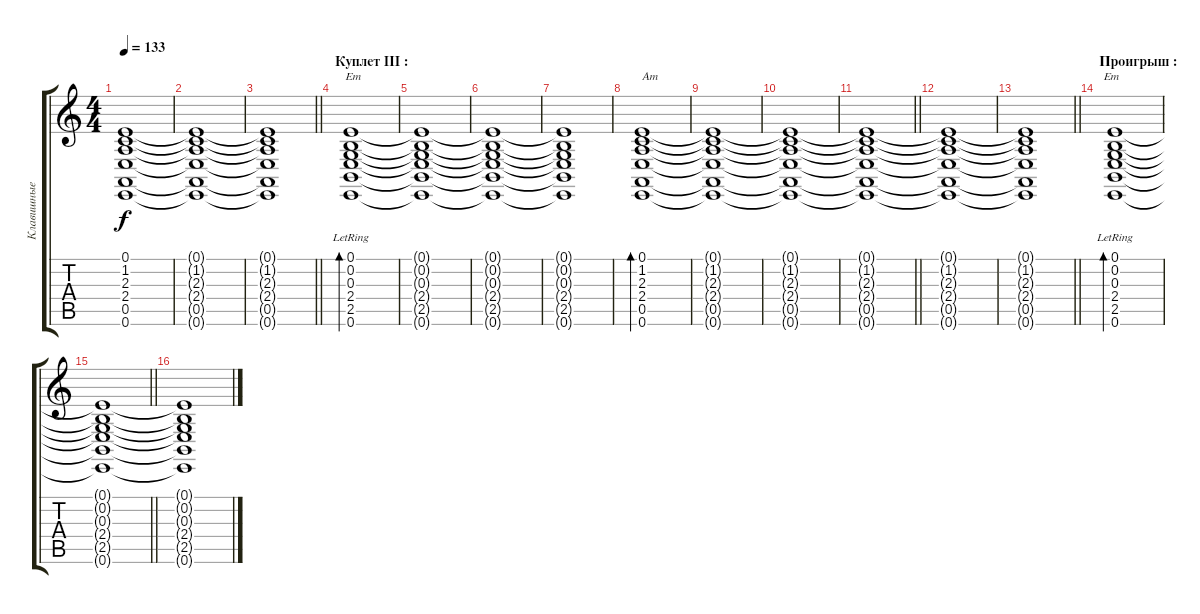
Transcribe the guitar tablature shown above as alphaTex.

\track ("Клавишные 2" "Клавишные ") {instrument pad2warm}
\staff {score tabs}
\tuning (E4 B3 G3 D3 A2 E2) {hide}
\ts (4 4)
\tempo 133
\clef g2
\ks c
(0.1{t} 1.2{t} 2.3{t} 2.4{t} 0.5{t} 0.6{t}).1{dy f} |
(0.1{t} 1.2{t} 2.3{t} 2.4{t} 0.5{t} 0.6{t}).1 |
\barLineRight lightlight
(0.1{t} 1.2{t} 2.3{t} 2.4{t} 0.5{t} 0.6{t}).1{txt "                          Em"} |
\section ("" "Куплет III :")
(0.1{lr} 0.2{lr} 0.3{lr} 2.4{lr} 2.5{lr} 0.6{lr}).1{bd 30} |
(0.1{t} 0.2{t} 0.3{t} 2.4{t} 2.5{t} 0.6{t}).1 |
(0.1{t} 0.2{t} 0.3{t} 2.4{t} 2.5{t} 0.6{t}).1 |
(0.1{t} 0.2{t} 0.3{t} 2.4{t} 2.5{t} 0.6{t}).1{txt "                          Am"} |
(0.1 1.2 2.3 2.4 0.5 0.6).1{bd 30} |
(0.1{t} 1.2{t} 2.3{t} 2.4{t} 0.5{t} 0.6{t}).1 |
(0.1{t} 1.2{t} 2.3{t} 2.4{t} 0.5{t} 0.6{t}).1 |
\barLineRight lightlight
(0.1{t} 1.2{t} 2.3{t} 2.4{t} 0.5{t} 0.6{t}).1 |
(0.1{t} 1.2{t} 2.3{t} 2.4{t} 0.5{t} 0.6{t}).1 |
\barLineRight lightlight
(0.1{t} 1.2{t} 2.3{t} 2.4{t} 0.5{t} 0.6{t}).1{txt "                          Em"} |
\section ("" "Проигрыш :")
(0.1{lr} 0.2{lr} 0.3{lr} 2.4{lr} 2.5{lr} 0.6{lr}).1{bd 30} |
\barLineRight lightlight
(0.1{t} 0.2{t} 0.3{t} 2.4{t} 2.5{t} 0.6{t}).1 |
(0.1{t} 0.2{t} 0.3{t} 2.4{t} 2.5{t} 0.6{t}).1
